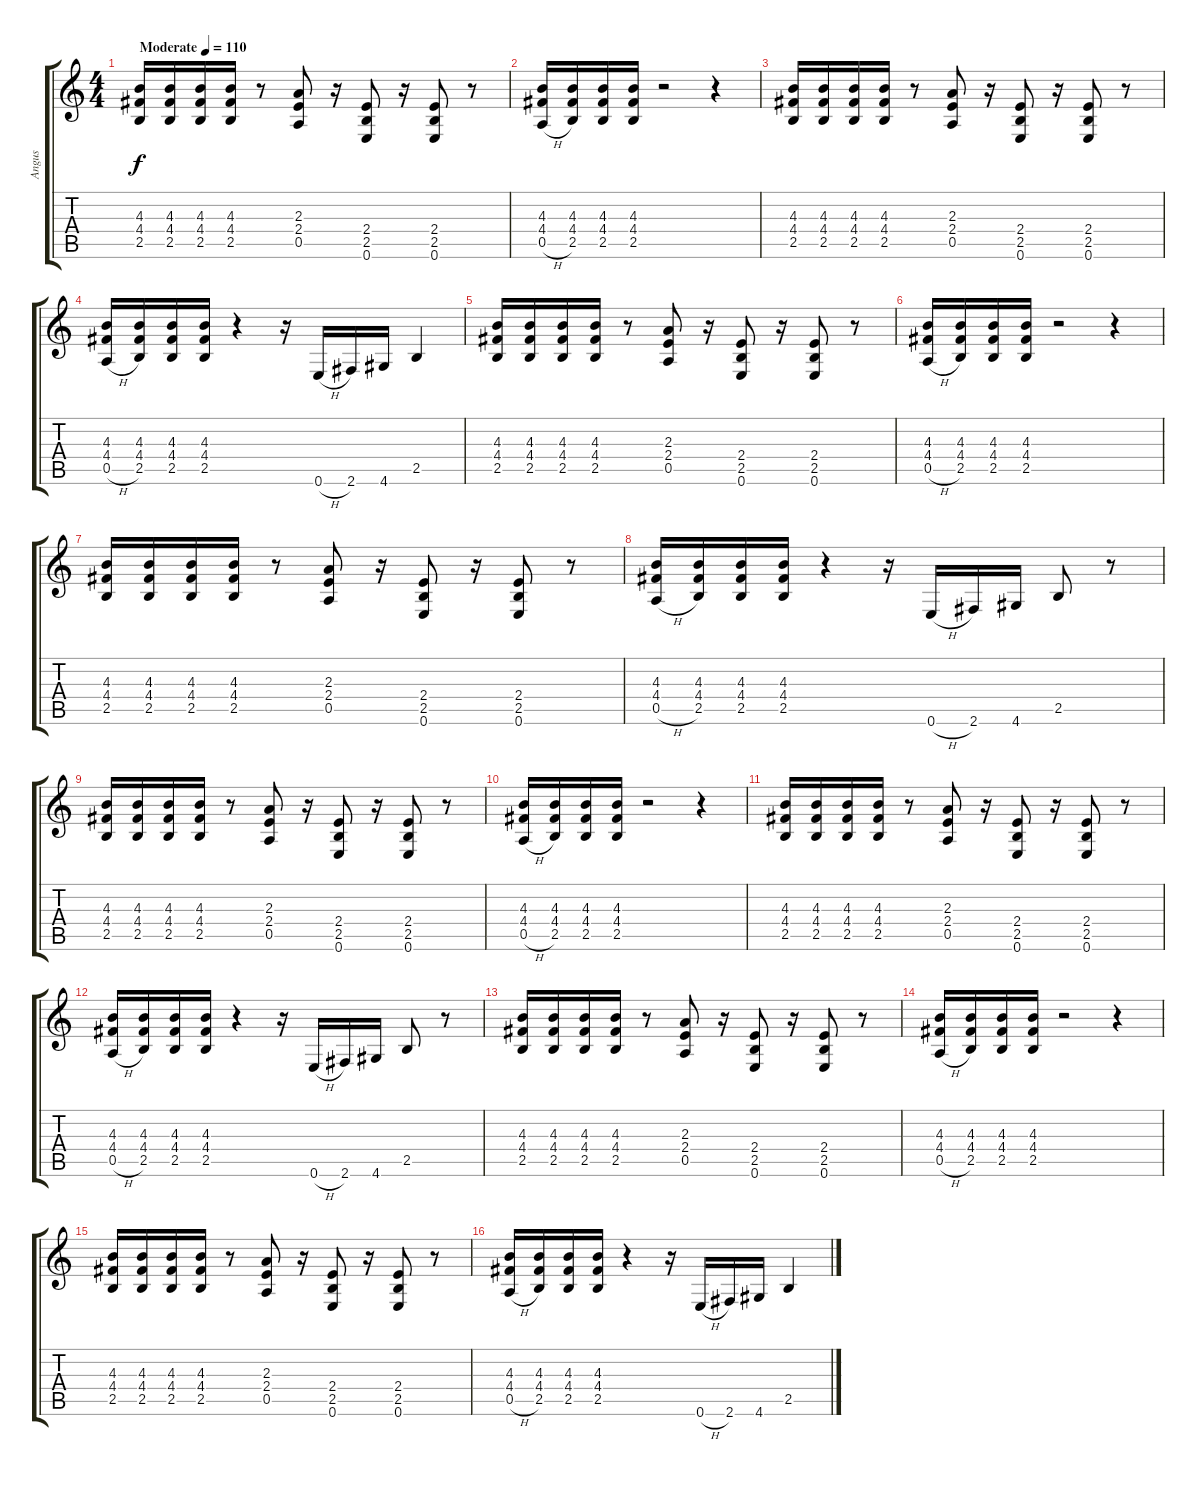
\track ("Angus" "Angus") {instrument distortionguitar}
\staff {score tabs}
\tuning (E4 B3 G3 D3 A2 E2) {hide}
\ts (4 4)
\tempo (110 "Moderate")
\clef g2
\ks c
(4.3 4.4 2.5).16{dy f instrument distortionguitar} (4.3 4.4 2.5).16 (4.3 4.4 2.5).16 (4.3 4.4 2.5).16 r.8 (2.3 2.4 0.5).8 r.16 (2.4 2.5 0.6).8 r.16 (2.4 2.5 0.6).8 r.8 |
(4.3 4.4 0.5{h}).16 (4.3 4.4 2.5).16 (4.3 4.4 2.5).16 (4.3 4.4 2.5).16 r.2 r.4 |
(4.3 4.4 2.5).16 (4.3 4.4 2.5).16 (4.3 4.4 2.5).16 (4.3 4.4 2.5).16 r.8 (2.3 2.4 0.5).8 r.16 (2.4 2.5 0.6).8 r.16 (2.4 2.5 0.6).8 r.8 |
(4.3 4.4 0.5{h}).16 (4.3 4.4 2.5).16 (4.3 4.4 2.5).16 (4.3 4.4 2.5).16 r.4 r.16 0.6{h}.16 2.6.16 4.6.16 2.5.4 |
(4.3 4.4 2.5).16 (4.3 4.4 2.5).16 (4.3 4.4 2.5).16 (4.3 4.4 2.5).16 r.8 (2.3 2.4 0.5).8 r.16 (2.4 2.5 0.6).8 r.16 (2.4 2.5 0.6).8 r.8 |
(4.3 4.4 0.5{h}).16 (4.3 4.4 2.5).16 (4.3 4.4 2.5).16 (4.3 4.4 2.5).16 r.2 r.4 |
(4.3 4.4 2.5).16 (4.3 4.4 2.5).16 (4.3 4.4 2.5).16 (4.3 4.4 2.5).16 r.8 (2.3 2.4 0.5).8 r.16 (2.4 2.5 0.6).8 r.16 (2.4 2.5 0.6).8 r.8 |
(4.3 4.4 0.5{h}).16 (4.3 4.4 2.5).16 (4.3 4.4 2.5).16 (4.3 4.4 2.5).16 r.4 r.16 0.6{h}.16 2.6.16 4.6.16 2.5.8 r.8 |
(4.3 4.4 2.5).16 (4.3 4.4 2.5).16 (4.3 4.4 2.5).16 (4.3 4.4 2.5).16 r.8 (2.3 2.4 0.5).8 r.16 (2.4 2.5 0.6).8 r.16 (2.4 2.5 0.6).8 r.8 |
(4.3 4.4 0.5{h}).16 (4.3 4.4 2.5).16 (4.3 4.4 2.5).16 (4.3 4.4 2.5).16 r.2 r.4 |
(4.3 4.4 2.5).16 (4.3 4.4 2.5).16 (4.3 4.4 2.5).16 (4.3 4.4 2.5).16 r.8 (2.3 2.4 0.5).8 r.16 (2.4 2.5 0.6).8 r.16 (2.4 2.5 0.6).8 r.8 |
(4.3 4.4 0.5{h}).16 (4.3 4.4 2.5).16 (4.3 4.4 2.5).16 (4.3 4.4 2.5).16 r.4 r.16 0.6{h}.16 2.6.16 4.6.16 2.5.8 r.8 |
(4.3 4.4 2.5).16 (4.3 4.4 2.5).16 (4.3 4.4 2.5).16 (4.3 4.4 2.5).16 r.8 (2.3 2.4 0.5).8 r.16 (2.4 2.5 0.6).8 r.16 (2.4 2.5 0.6).8 r.8 |
(4.3 4.4 0.5{h}).16 (4.3 4.4 2.5).16 (4.3 4.4 2.5).16 (4.3 4.4 2.5).16 r.2 r.4 |
(4.3 4.4 2.5).16 (4.3 4.4 2.5).16 (4.3 4.4 2.5).16 (4.3 4.4 2.5).16 r.8 (2.3 2.4 0.5).8 r.16 (2.4 2.5 0.6).8 r.16 (2.4 2.5 0.6).8 r.8 |
(4.3 4.4 0.5{h}).16 (4.3 4.4 2.5).16 (4.3 4.4 2.5).16 (4.3 4.4 2.5).16 r.4 r.16 0.6{h}.16 2.6.16 4.6.16 2.5.4
